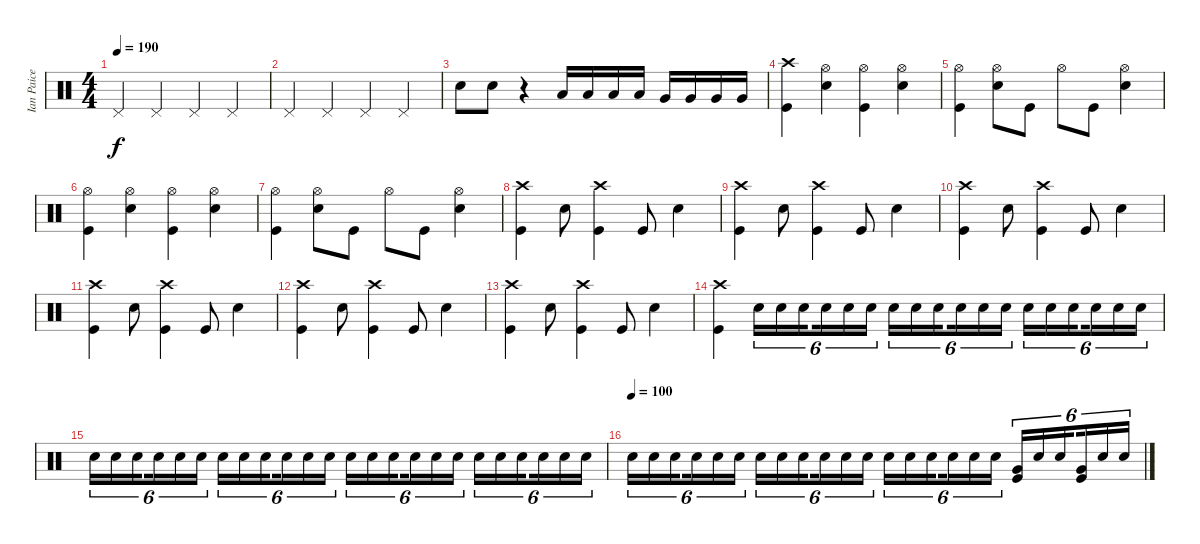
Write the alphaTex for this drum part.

\track ("Ian Paice" "Ian Paice") {instrument percussion}
\staff {score}
\articulation defaults
\ts (4 4)
\tempo 190
\clef neutral
\ks c "Pedal Hi-Hat (hit)".4{dy f} "Pedal Hi-Hat (hit)".4 "Pedal Hi-Hat (hit)".4 "Pedal Hi-Hat (hit)".4
|
"Pedal Hi-Hat (hit)".4 "Pedal Hi-Hat (hit)".4 "Pedal Hi-Hat (hit)".4 "Pedal Hi-Hat (hit)".4 |
"Snare (hit) 2".8 "Snare (hit) 2".8 r.4 "Low Tom (hit)".16 "Low Tom (hit)".16 "Low Tom (hit)".16 "Low Tom (hit)".16 "Very Low Tom (hit)".16 "Very Low Tom (hit)".16 "Very Low Tom (hit)".16 "Very Low Tom (hit)".16 |
("Crash high (hit)" "Kick (hit)").4 ("Hi-Hat (open)" "Snare (hit) 2").4 ("Hi-Hat (open)" "Kick (hit)").4 ("Hi-Hat (open)" "Snare (hit) 2").4 |
("Hi-Hat (open)" "Kick (hit)").4 ("Hi-Hat (open)" "Snare (hit) 2").8 "Kick (hit)".8 "Hi-Hat (open)".8 "Kick (hit)".8 ("Snare (hit) 2" "Hi-Hat (open)").4 |
("Kick (hit)" "Hi-Hat (open)").4 ("Hi-Hat (open)" "Snare (hit) 2").4 ("Hi-Hat (open)" "Kick (hit)").4 ("Snare (hit) 2" "Hi-Hat (open)").4 |
("Hi-Hat (open)" "Kick (hit)").4 ("Snare (hit) 2" "Hi-Hat (open)").8 "Kick (hit)".8 "Hi-Hat (open)".8 "Kick (hit)".8 ("Snare (hit) 2" "Hi-Hat (open)").4 |
("Kick (hit)" "Crash high (hit)").4 "Snare (hit) 2".8 ("Crash high (hit)" "Kick (hit)").4 "Kick (hit)".8 "Snare (hit) 2".4 |
("Kick (hit)" "Crash high (hit)").4 "Snare (hit) 2".8 ("Crash high (hit)" "Kick (hit)").4 "Kick (hit)".8 "Snare (hit) 2".4 |
("Kick (hit)" "Crash high (hit)").4 "Snare (hit) 2".8 ("Crash high (hit)" "Kick (hit)").4 "Kick (hit)".8 "Snare (hit) 2".4 |
("Kick (hit)" "Crash high (hit)").4 "Snare (hit) 2".8 ("Crash high (hit)" "Kick (hit)").4 "Kick (hit)".8 "Snare (hit) 2".4 |
("Kick (hit)" "Crash high (hit)").4 "Snare (hit) 2".8 ("Crash high (hit)" "Kick (hit)").4 "Kick (hit)".8 "Snare (hit) 2".4 |
("Kick (hit)" "Crash high (hit)").4 "Snare (hit) 2".8 ("Crash high (hit)" "Kick (hit)").4 "Kick (hit)".8 "Snare (hit) 2".4 |
("Crash high (hit)" "Kick (hit)").4 "Snare (hit) 2".16{tu (6 4)} "Snare (hit) 2".16{tu (6 4)} "Snare (hit) 2".16{tu (6 4) beam splitsecondary} "Snare (hit) 2".16{tu (6 4)} "Snare (hit) 2".16{tu (6 4)} "Snare (hit) 2".16{tu (6 4)} "Snare (hit) 2".16{tu (6 4)} "Snare (hit) 2".16{tu (6 4)} "Snare (hit) 2".16{tu (6 4) beam splitsecondary} "Snare (hit) 2".16{tu (6 4)} "Snare (hit) 2".16{tu (6 4)} "Snare (hit) 2".16{tu (6 4)} "Snare (hit) 2".16{tu (6 4)} "Snare (hit) 2".16{tu (6 4)} "Snare (hit) 2".16{tu (6 4) beam splitsecondary} "Snare (hit) 2".16{tu (6 4)} "Snare (hit) 2".16{tu (6 4)} "Snare (hit) 2".16{tu (6 4)} |
"Snare (hit) 2".16{tu (6 4)} "Snare (hit) 2".16{tu (6 4)} "Snare (hit) 2".16{tu (6 4) beam splitsecondary} "Snare (hit) 2".16{tu (6 4)} "Snare (hit) 2".16{tu (6 4)} "Snare (hit) 2".16{tu (6 4)} "Snare (hit) 2".16{tu (6 4)} "Snare (hit) 2".16{tu (6 4)} "Snare (hit) 2".16{tu (6 4) beam splitsecondary} "Snare (hit) 2".16{tu (6 4)} "Snare (hit) 2".16{tu (6 4)} "Snare (hit) 2".16{tu (6 4)} "Snare (hit) 2".16{tu (6 4)} "Snare (hit) 2".16{tu (6 4)} "Snare (hit) 2".16{tu (6 4) beam splitsecondary} "Snare (hit) 2".16{tu (6 4)} "Snare (hit) 2".16{tu (6 4)} "Snare (hit) 2".16{tu (6 4)} "Snare (hit) 2".16{tu (6 4)} "Snare (hit) 2".16{tu (6 4)} "Snare (hit) 2".16{tu (6 4) beam splitsecondary} "Snare (hit) 2".16{tu (6 4)} "Snare (hit) 2".16{tu (6 4)} "Snare (hit) 2".16{tu (6 4)} |
\tempo (100)
"Snare (hit) 2".16{tu (6 4)} "Snare (hit) 2".16{tu (6 4)} "Snare (hit) 2".16{tu (6 4) beam splitsecondary} "Snare (hit) 2".16{tu (6 4)} "Snare (hit) 2".16{tu (6 4)} "Snare (hit) 2".16{tu (6 4)} "Snare (hit) 2".16{tu (6 4)} "Snare (hit) 2".16{tu (6 4)} "Snare (hit) 2".16{tu (6 4) beam splitsecondary} "Snare (hit) 2".16{tu (6 4)} "Snare (hit) 2".16{tu (6 4)} "Snare (hit) 2".16{tu (6 4)} "Snare (hit) 2".16{tu (6 4)} "Snare (hit) 2".16{tu (6 4)} "Snare (hit) 2".16{tu (6 4) beam splitsecondary} "Snare (hit) 2".16{tu (6 4)} "Snare (hit) 2".16{tu (6 4)} "Snare (hit) 2".16{tu (6 4)} ("Kick (hit)" "Very Low Tom (hit)").16{tu (6 4)} "Snare (hit) 2".16{tu (6 4)} "Snare (hit) 2".16{tu (6 4) beam splitsecondary} ("Kick (hit)" "Very Low Tom (hit)").16{tu (6 4)} "Snare (hit) 2".16{tu (6 4)} "Snare (hit) 2".16{tu (6 4)}
